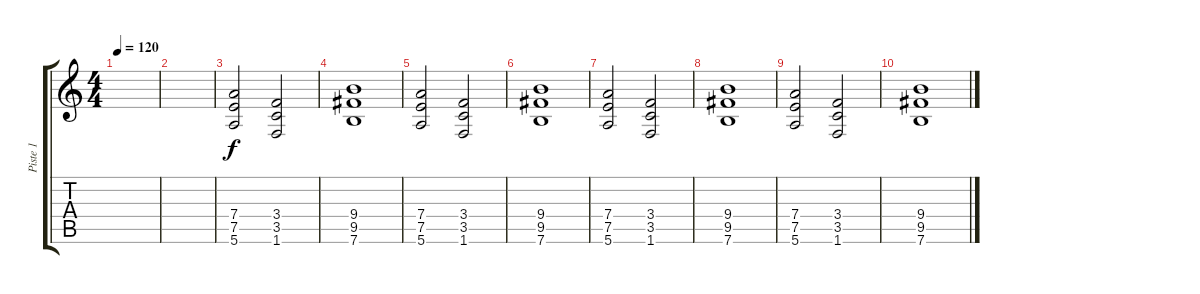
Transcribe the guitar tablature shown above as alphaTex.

\track ("Piste 1" "Piste 1") {instrument overdrivenguitar}
\staff {score tabs}
\tuning (E4 B3 G3 D3 A2 E2) {hide}
\ts (4 4)
\tempo 120
\clef g2
\ks c
|
|
(7.4 7.5 5.6).2 (3.4 3.5 1.6).2 |
(9.4 9.5 7.6).1 |
(7.4 7.5 5.6).2 (3.4 3.5 1.6).2 |
(9.4 9.5 7.6).1 |
(7.4 7.5 5.6).2 (3.4 3.5 1.6).2 |
(9.4 9.5 7.6).1 |
(7.4 7.5 5.6).2 (3.4 3.5 1.6).2 |
(9.4 9.5 7.6).1
